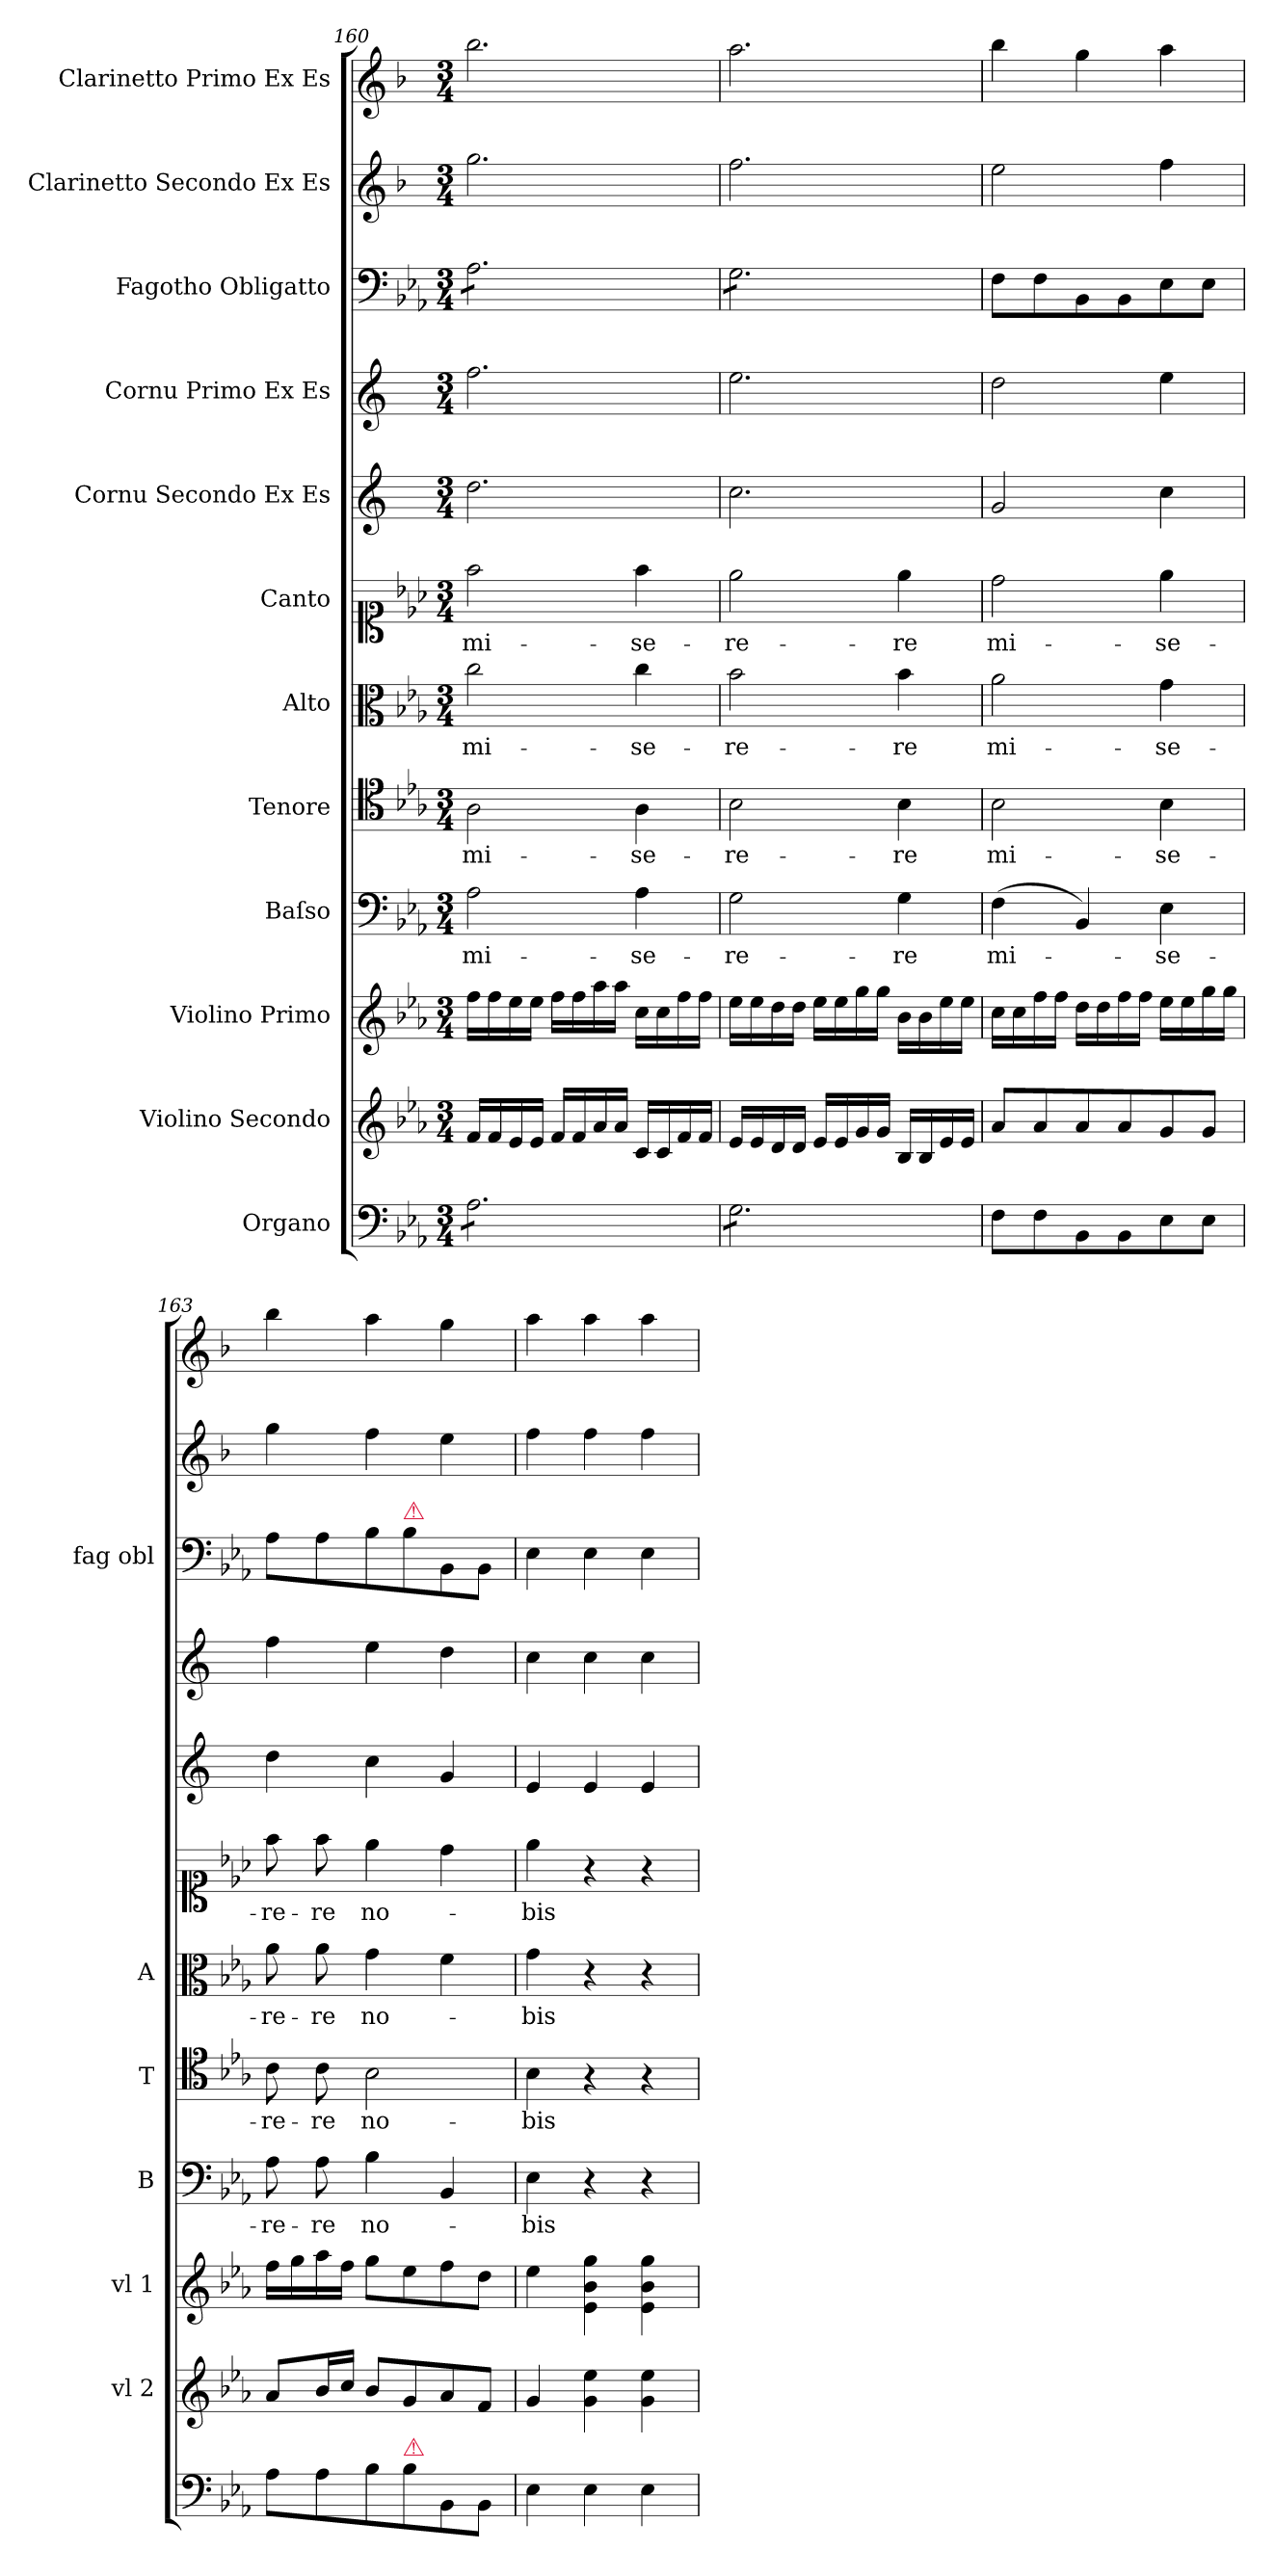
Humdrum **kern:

**kern	**kern	**kern	**kern	**text	**kern	**text	**kern	**text	**kern	**text	**kern	**kern	**kern	**kern	**kern
*part12	*part11	*part10	*part9	*part9	*part8	*part8	*part7	*part7	*part6	*part6	*part5	*part4	*part3	*part2	*part1
*staff12	*staff11	*staff10	*staff9	*staff9	*staff8	*staff8	*staff7	*staff7	*staff6	*staff6	*staff5	*staff4	*staff3	*staff2	*staff1
*I"Organo	*I"Violino Secondo	*I"Violino Primo	*I"Baſso	*	*I"Tenore	*	*I"Alto	*	*I"Canto	*	*I"Cornu Secondo Ex Es	*I"Cornu Primo Ex Es	*I"Fagotho Obligatto	*I"Clarinetto Secondo Ex Es	*I"Clarinetto Primo Ex Es
*	*I'vl 2	*I'vl 1	*I'B	*	*I'T	*	*I'A	*	*	*	*	*	*I'fag obl	*	*
*clefF4	*clefG2	*clefG2	*clefF4	*	*clefC4	*	*clefC3	*	*clefC1	*	*clefG2	*clefG2	*clefF4	*clefG2	*clefG2
*	*	*	*	*	*	*	*	*	*	*	*ITrd-2c-3	*ITrd-2c-3	*	*ITrd1c2	*ITrd1c2
*k[b-e-a-]	*k[b-e-a-]	*k[b-e-a-]	*k[b-e-a-]	*	*k[b-e-a-]	*	*k[b-e-a-]	*	*k[b-e-a-]	*	*k[b-e-a-]	*k[b-e-a-]	*k[b-e-a-]	*k[b-e-a-]	*k[b-e-a-]
*M3/4	*M3/4	*M3/4	*M3/4	*	*M3/4	*	*M3/4	*	*M3/4	*	*M3/4	*M3/4	*M3/4	*M3/4	*M3/4
=160	=160	=160	=160	=160	=160	=160	=160	=160	=160	=160	=160	=160	=160	=160	=160
!	!	!	!	!	!	!	!	!LO:LY:i	!	!LO:LY:i	!	!	!	!	!
*tremolo	*	*	*	*	*	*	*	*	*	*	*	*	*	*	*
*	*	*	*	*	*	*	*	*	*	*	*	*	*tremolo	*	*
8A-\L	16f/LL	16ff\LL	2A-\	mi-	2A-\	mi-	2cc\	mi-	2ff\	mi-	2.ff\	2.aa-\	8A-\L	2.ff\	2.aa-\
.	16f/	16ff\	.	.	.	.	.	.	.	.	.	.	.	.	.
8A-\	16e-/	16ee-\	.	.	.	.	.	.	.	.	.	.	8A-\	.	.
.	16e-/JJ	16ee-\JJ	.	.	.	.	.	.	.	.	.	.	.	.	.
8A-\	16f/LL	16ff\LL	.	.	.	.	.	.	.	.	.	.	8A-\	.	.
.	16f/	16ff\	.	.	.	.	.	.	.	.	.	.	.	.	.
8A-\	16a-/	16aa-\	.	.	.	.	.	.	.	.	.	.	8A-\	.	.
.	16a-/JJ	16aa-\JJ	.	.	.	.	.	.	.	.	.	.	.	.	.
!	!	!	!	!	!	!	!	!LO:LY:i	!	!LO:LY:i	!	!	!	!	!
8A-\	16c/LL	16cc\LL	4A-\	-se-	4A-\	-se-	4cc\	-se-	4ff\	-se-	.	.	8A-\	.	.
.	16c/	16cc\	.	.	.	.	.	.	.	.	.	.	.	.	.
8A-\J	16f/	16ff\	.	.	.	.	.	.	.	.	.	.	8A-\J	.	.
.	16f/JJ	16ff\JJ	.	.	.	.	.	.	.	.	.	.	.	.	.
=161	=161	=161	=161	=161	=161	=161	=161	=161	=161	=161	=161	=161	=161	=161	=161
!	!	!	!	!	!	!	!	!LO:LY:i	!	!LO:LY:i	!	!	!	!	!
8G\L	16e-/LL	16ee-\LL	2G\	-re-	2B-\	-re-	2b-\	-re-	2ee-\	-re-	2.ee-\	2.gg\	8G\L	2.ee-\	2.gg\
.	16e-/	16ee-\	.	.	.	.	.	.	.	.	.	.	.	.	.
8G\	16d/	16dd\	.	.	.	.	.	.	.	.	.	.	8G\	.	.
.	16d/JJ	16dd\JJ	.	.	.	.	.	.	.	.	.	.	.	.	.
8G\	16e-/LL	16ee-\LL	.	.	.	.	.	.	.	.	.	.	8G\	.	.
.	16e-/	16ee-\	.	.	.	.	.	.	.	.	.	.	.	.	.
8G\	16g/	16gg\	.	.	.	.	.	.	.	.	.	.	8G\	.	.
.	16g/JJ	16gg\JJ	.	.	.	.	.	.	.	.	.	.	.	.	.
!	!	!	!	!	!	!	!	!LO:LY:i	!	!LO:LY:i	!	!	!	!	!
8G\	16B-/LL	16b-\LL	4G\	-re	4B-\	-re	4b-\	-re	4ee-\	-re	.	.	8G\	.	.
.	16B-/	16b-\	.	.	.	.	.	.	.	.	.	.	.	.	.
8G\J	16e-/	16ee-\	.	.	.	.	.	.	.	.	.	.	8G\J	.	.
*	*	*	*	*	*	*	*	*	*	*	*	*	*Xtremolo	*	*
*Xtremolo	*	*	*	*	*	*	*	*	*	*	*	*	*	*	*
.	16e-/JJ	16ee-\JJ	.	.	.	.	.	.	.	.	.	.	.	.	.
=162	=162	=162	=162	=162	=162	=162	=162	=162	=162	=162	=162	=162	=162	=162	=162
!	!	!	!	!LO:LY:i	!	!LO:LY:i	!	!LO:LY:i	!	!LO:LY:i	!	!	!	!	!
8F\L	8a-/L	16cc\LL	(4F\	mi-	2B-\	mi-	2a-\	mi-	2dd\	mi-	2b-/	2ff\	8F\L	2dd\	4aa-\
.	.	16cc\	.	.	.	.	.	.	.	.	.	.	.	.	.
8F\	8a-/	16ff\	.	.	.	.	.	.	.	.	.	.	8F\	.	.
.	.	16ff\JJ	.	.	.	.	.	.	.	.	.	.	.	.	.
8BB-\	8a-/	16dd\LL	4BB-/)	.	.	.	.	.	.	.	.	.	8BB-\	.	4ff\
.	.	16dd\	.	.	.	.	.	.	.	.	.	.	.	.	.
8BB-\	8a-/	16ff\	.	.	.	.	.	.	.	.	.	.	8BB-\	.	.
.	.	16ff\JJ	.	.	.	.	.	.	.	.	.	.	.	.	.
!	!	!	!	!LO:LY:i	!	!LO:LY:i	!	!LO:LY:i	!	!LO:LY:i	!	!	!	!	!
8E-\	8g/	16ee-\LL	4E-\	-se-	4B-\	-se-	4g\	-se-	4ee-\	-se-	4ee-\	4gg\	8E-\	4ee-\	4gg\
.	.	16ee-\	.	.	.	.	.	.	.	.	.	.	.	.	.
8E-\J	8g/J	16gg\	.	.	.	.	.	.	.	.	.	.	8E-\J	.	.
.	.	16gg\JJ	.	.	.	.	.	.	.	.	.	.	.	.	.
=163	=163	=163	=163	=163	=163	=163	=163	=163	=163	=163	=163	=163	=163	=163	=163
!	!	!	!	!LO:LY:i	!	!LO:LY:i	!	!LO:LY:i	!	!LO:LY:i	!	!	!	!	!
8A-\L	8a-/L	16ff\LL	8A-\	-re-	8c\	-re-	8a-\	-re-	8ff\	-re-	4ff\	4aa-\	8A-\L	4ff\	4aa-\
.	.	16gg\	.	.	.	.	.	.	.	.	.	.	.	.	.
!	!	!	!	!LO:LY:i	!	!LO:LY:i	!	!LO:LY:i	!	!LO:LY:i	!	!	!	!	!
8A-\	16b-/L	16aa-\	8A-\	-re	8c\	-re	8a-\	-re	8ff\	-re	.	.	8A-\	.	.
.	16cc/JJ	16ff\JJ	.	.	.	.	.	.	.	.	.	.	.	.	.
8B-\	8b-/L	8gg\L	4B-\	no-	2B-\	no-	4g\	no-	4ee-\	no-	4ee-\	4gg\	8B-\	4ee-\	4gg\
!	!	!	!	!	!	!	!	!	!	!	!	!	!LO:TX:a:color=crimson:t=⚠	!	!
!LO:TX:a:color=crimson:t=⚠	!	!	!	!	!	!	!	!	!	!	!	!	!	!	!
8B-\	8g/	8ee-\	.	.	.	.	.	.	.	.	.	.	8B-\	.	.
8BB-/	8a-/	8ff\	4BB-/	.	.	.	4f\	.	4dd\	.	4b-/	4ff\	8BB-/	4dd\	4ff\
8BB-/J	8f/J	8dd\J	.	.	.	.	.	.	.	.	.	.	8BB-/J	.	.
=164	=164	=164	=164	=164	=164	=164	=164	=164	=164	=164	=164	=164	=164	=164	=164
4E-\	4g/	4ee-\	4E-\	-bis	4B-\	-bis	4g\	-bis	4ee-\	-bis	4g/	4ee-\	4E-\	4ee-\	4gg\
4E-\	4g\ 4ee-\	4e-\ 4b-\ 4gg\	4r	.	4r	.	4r	.	4r	.	4g/	4ee-\	4E-\	4ee-\	4gg\
4E-\	4g\ 4ee-\	4e-\ 4b-\ 4gg\	4r	.	4r	.	4r	.	4r	.	4g/	4ee-\	4E-\	4ee-\	4gg\
=	=	=	=	=	=	=	=	=	=	=	=	=	=	=	=
*-	*-	*-	*-	*-	*-	*-	*-	*-	*-	*-	*-	*-	*-	*-	*-
